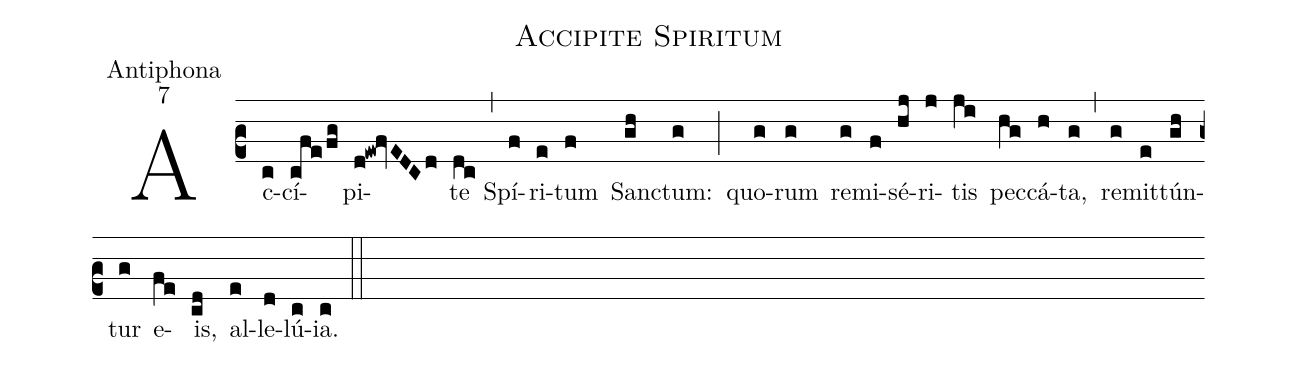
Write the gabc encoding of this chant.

name:Accipite Spiritum;
office-part:Antiphona;
mode:7;
%%
(c2) Ac(c)cí(cfe/fg)pi(d!ew!fvEDCd)te(dc) (,) Spí(f)ri(e)tum(f) San(gh)ctum:(g) (;) quo(g)rum(g) re(g)mi(f)sé(hj)ri(j)tis(ji) pec(hg)cá(h)ta,(g) (,) re(g)mit(e)tún(gh)tur(g) e(fe)is,(cd) al(e)le(d)lú(c)ia.(c) (::)
